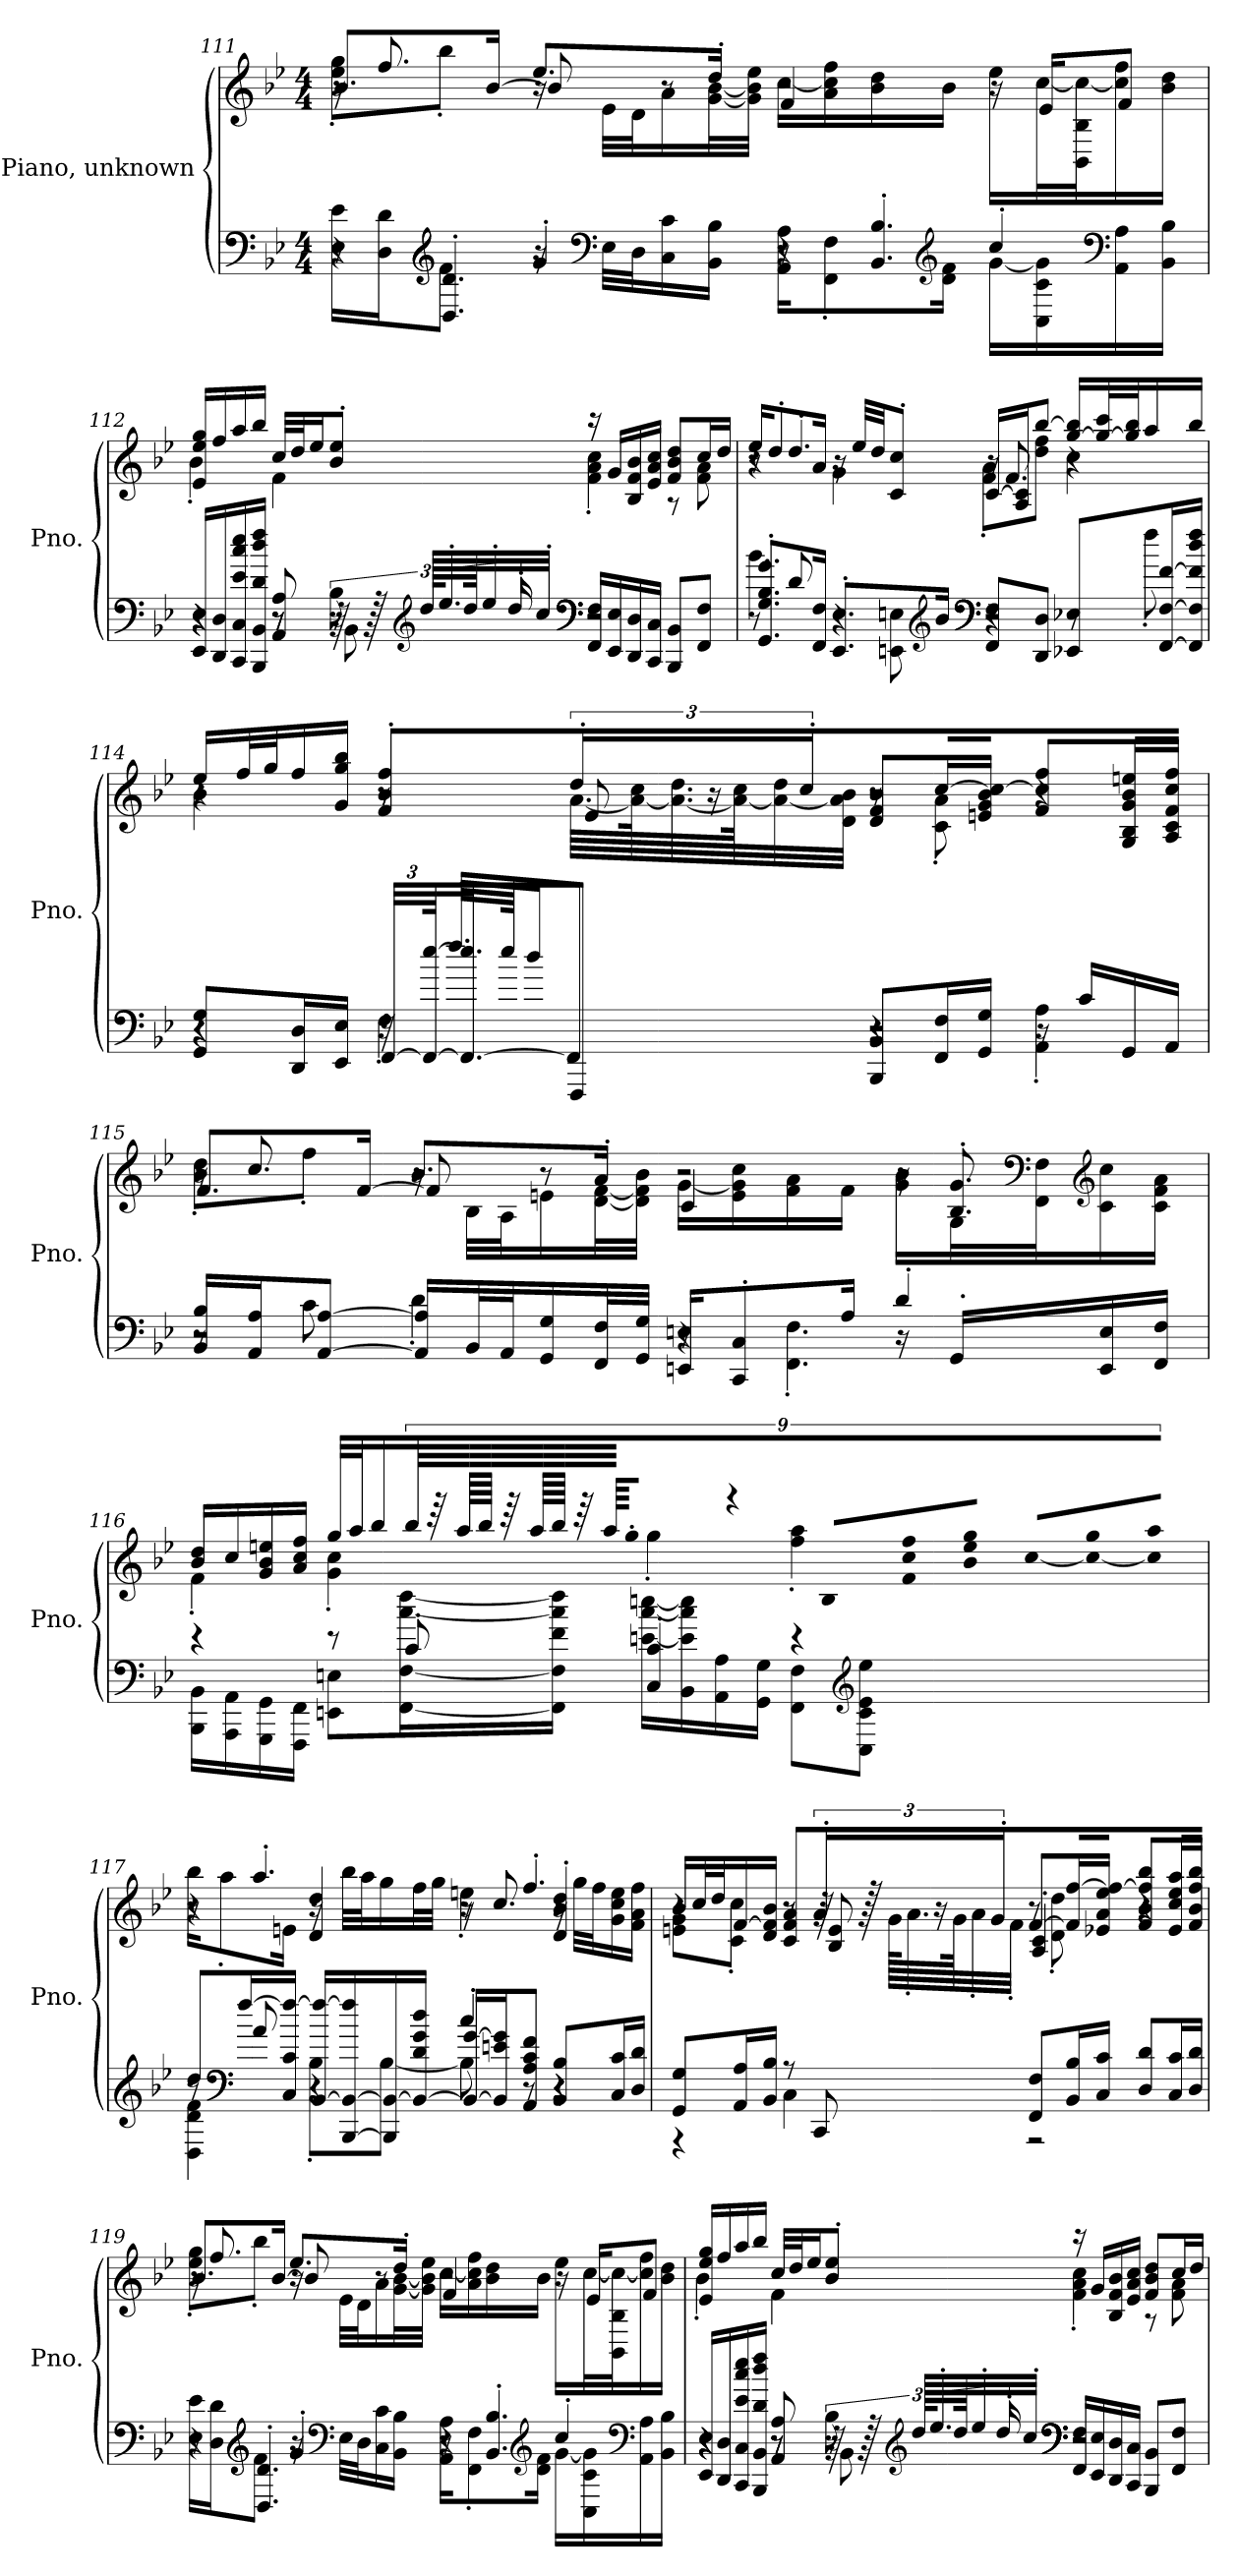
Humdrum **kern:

**kern	**kern
*part1	*part1
*staff2	*staff1
*I"Piano, unknown	*
*I'Pno.	*
!!LO:LB:g=z
*clefF4	*clefG2
*k[b-e-]	*k[b-e-]
*M4/4	*M4/4
=111	=111
*^	*^
*	*^	*	*^
4r	16E-\ 16e-\LL	8r	16r	8ee-\' 8gg\'L	8.b-/L
.	16D\ 16d\J	.	8.ff'/	.	.
*clefG2	*	*	*	*	*
.	8f\J	4.D/' 4.d/'	.	8bb-'\J	.
.	.	.	.	.	[16b-/Jk
4g'/	16r	.	8.ee-/L	16r	8b-/]
*clefF4	*	*	*	*	*
.	32E-\LLL	.	.	32e-\LLL	.
.	32D\J	.	.	32d\J	.
.	16C\ 16c\	.	.	16a\	8r
.	16BB-\ 16B-\JJ	.	16dd'/Jk	[32g\ [32b-\L	.
.	.	.	.	32g\] 32b-\] 32ee-\JJJ	.
4r	16AA\ 16A\KL	8r	2r	[16cc\LL	4f/
.	8FF\' 8F\'	.	.	16a\ 16cc\] 16ff\	.
.	.	4.BB-/' 4.B-/'	.	16b-\ 16dd\	.
*clefG2	*	*	*	*	*
.	16d\ 16f\Jk	.	.	16b-\JJ	.
4cc'/	[16g\LL	.	.	16ee-\LL	16r
.	16C\ 16c\ 16g\]	.	.	[32cc\L	16e-/KL
.	.	.	.	32BB-\ 32B-\ 32cc\_J	.
*clefF4	*	*	*	*	*
.	16AA\ 16A\	.	.	16cc\] 16ff\	8f/J
.	16BB-\ 16B-\JJ	.	.	16b-\ 16dd\JJ	.
*	*	*	*	*v	*v
!!LO:LB:g=z
=112	=112	=112	=112	=112
*	*	*^	*	*
4r	4r	16EE-/ 16E-/LL	4r	16e-/ 16ee-/ 16gg/LL	4b-'\
.	.	16DD/ 16D/	.	16ff/	.
.	.	16CC/ 16C/ 16e-/ 16cc/ 16ee-/	.	16aa/	.
.	.	16BBB-/ 16BB-/ 16d/ 16dd/ 16ff/JJ	.	16bb-/JJ	.
8r	8r	8AA/ 8A/	8r	32cc/LLL	4f\
.	.	.	.	32dd/J	.
.	.	.	.	16ee-/J	.
64r	8B-\	12r	8BB-\	8b-/' 8ee-/'J	.
128r	.	.	.	.	.
*clefG2	*	*	*	*	*
128dd/KLLLL	.	.	.	.	.
64.ee-'/	.	.	.	.	.
128dd/JK	.	.	.	.	.
32ee-'/	.	.	.	.	.
.	.	24dd'/	.	.	.
32cc'/JJJ	.	.	.	.	.
*clefF4	*	*	*	*	*
2r	2r	16FF/ 16F/LL	2r	16r	4f\' 4a\' 4cc\'
.	.	16EE-/ 16E-/	.	16g/LL	.
.	.	16DD/ 16D/	.	16B-/ 16f/ 16b-/	.
.	.	16CC/ 16C/JJ	.	16e-/ 16a/ 16cc/JJ	.
.	.	8BBB-/ 8BB-/L	.	8f/ 8b-/ 8dd/L	8r
.	.	8FF/ 8F/J	.	16cc/L	8f\ 8a\
.	.	.	.	16dd/JJ	.
*	*	*v	*v	*	*
!!LO:LB:g=z
=113	=113	=113	=113	=113
*	*	*	*	*^
8r	4.b-\	8.GG/' 8.G/' 8.B-/' 8.g/'L	16ee-/KL	4r	8r
.	.	.	8dd'/	.	.
8d/	.	.	.	.	4.dd'/
.	.	16FF/ 16F/Jk	16a/Jk	.	.
4r	.	8.EE-/' 8.E-/'L	16r	4g\	.
.	.	.	32ee-/LLL	.	.
.	.	.	32dd/JJ	.	.
.	8EEn\ 8En\	.	8c/' 8cc/'J	.	.
*clefG2	*	*	*	*	*
.	.	16b-/Jk	.	.	.
*clefF4	*	*	*	*	*
2r	4r	8FF/ 8F/L	[16c/LL	8f\' 8a\'L	16r
.	.	.	16A/ 16c/]J	.	8.f/
.	.	8DD/ 8D/J	[8bb-/J	8dd\ 8ff\J	.
.	8r	8EE-X/ 8E-X/L	[16gg/ 16bb-/]LL	4cc\	4r
.	.	.	32gg/_ 32ccc/L	.	.
.	.	.	32gg/] 32bb-/J	.	.
.	8ff'\	[16FF/ [16F/ [16f/L	16aa/	.	.
.	.	16FF/] 16F/] 16f/] 16dd/ 16ff/JJ	16bb-/JJ	.	.
!!LO:LB:g=z	!!	!!
=114	=114	=114	=114	=114	=114
4r	4r	8GG/ 8G/L	16ee-/LL	4b-\	4r
.	.	.	32ff/L	.	.
.	.	.	32gg/J	.	.
.	.	16DD/ 16D/L	16ff/	.	.
.	.	16EE-/ 16E-/JJ	16g/ 16gg/ 16bb-/JJ	.	.
*	*	*Xbrackettup	*	*	*
32r	4F'\	[48FF/LLL	8f/' 8b-/' 8ff/'L	8r	8r
.	.	96FF/_ [96ee-/JK	.	.	.
64.ff'/LLLL	.	16.FF/_ 16.ee-/]J	.	.	.
128ee-/JJK	.	.	.	.	.
16dd/J	.	.	.	.	.
8FFF/J	.	8FF/J]	24dd'/Jk	[64.a\LLLL	8e-/
.	.	.	.	128a\_ 128cc\K	.
.	.	.	.	64.a\_ 64.dd\	.
.	.	.	24r	.	.
.	.	.	.	128a\_ 128cc\JK	.
.	.	.	.	32a\_ 32dd\	.
.	.	.	24cc'/	.	.
.	.	.	.	32d\ 32a\] 32b-\JJJ	.
2r	4r	8BBB-/ 8BB-/L	8d/ 8f/ 8b-/L	8r	2r
.	.	16FF/ 16F/L	[16cc/L	8c\' 8a\'	.
.	.	16GG/ 16G/JJ	16en/ 16g/ 16b-/ 16cc/_JJ	.	.
.	4AA\' 4A\'	16r	8f/ 8cc/] 8ff/L	4r	.
.	.	16c/LL	.	.	.
.	.	16GG/	16G/ 16B-/ 16g/ 16b-/ 16een/L	.	.
.	.	16AA/JJ	16A/ 16c/ 16f/ 16cc/ 16ff/JJ	.	.
!!LO:LB:g=z	!!	!!
=115	=115	=115	=115	=115	=115
2r	8r	16BB-/ 16B-/LL	16r	8b-\' 8dd\'L	8.f/L
.	.	16AA/ 16A/J	8.cc'/	.	.
.	8c\	[8AA/ [8A/J	.	8ff'\J	.
.	.	.	.	.	[16f/Jk
.	4d'\	16AA/] 16A/]LL	8.b-/L	16r	8f/]
.	.	32BB-/L	.	32B-\LLL	.
.	.	32AA/J	.	32A\J	.
.	.	16GG/ 16G/	.	16en\	8r
.	.	32FF/ 32F/L	16a'/Jk	[32d\ [32f\L	.
.	.	32GG/ 32G/JJJ	.	32d\] 32f\] 32b-\JJJ	.
4r	8r	16EEn/ 16En/KL	2r	[16g\LL	4c/
.	.	8CC/' 8C/'	.	16e\ 16g\] 16cc\	.
.	4.FF\' 4.F\'	.	.	16f\ 16a\	.
.	.	16A/Jk	.	16f\JJ	.
4d'/	.	16r	.	16g\ 16b-\LL	16r
.	.	16GG'/LL	.	32G\L	8.B-/' 8.g/'
*	*	*	*clefF4	*	*
.	.	.	.	32FF\ 32F\J	.
*	*	*	*clefG2	*	*
.	.	16EE/ 16E/	.	16c\ 16cc\	.
.	.	16FF/ 16F/JJ	.	16c\ 16f\ 16a\JJ	.
*	*v	*v	*	*	*
*	*	*	*v	*v
!!LO:PB:g=z
=116	=116	=116	=116
4r	16BBB-\ 16BB-\LL	16b-/ 16dd/LL	4f'\
.	16AAA\ 16AA\	16cc/	.
.	16GGG\ 16GG\	16g/ 16b-/ 16een/	.
.	16FFF\ 16FF\JJ	16a/ 16cc/ 16ff/JJ	.
8r	8EEn\ 8En\L	32gg/LLL	4g\' 4cc\'
.	.	32aa/J	.
.	.	16bb-/	.
8c'/	[16FF\ [16F\ [16cc\ [16ff\L	96bb-/JJkk	.
.	.	96r	.
.	.	96aa/LLLL	.
.	.	96bb-/JJJJ	.
.	.	96r	.
.	.	96aa/LLLL	.
.	16FF\] 16F\] 16f\ 16cc\] 16ff\]JJ	96bb-/JJJJ	.
.	.	96r	.
.	.	96aa/KLLL	.
.	.	32gg'/JJJ	.
4C/' 4c/'	[16en\ [16cc\ [16een\LL	16r	4gg'\
.	16BB-\ 16e\] 16cc\] 16ee\]	16B-/LL	.
.	16AA\ 16A\	16f/ 16cc/ 16ff/	.
.	16GG\ 16G\JJ	16b-/ 16ee/ 16gg/JJ	.
4r	8FF\ 8F\L	[8cc/L	4ff\' 4aa\'
*clefG2	*	*	*
.	8C\ 8c\ 8e\ 8ee\J	16cc/_ 16gg/L	.
.	.	16cc/] 16aa/JJ	.
!!LO:LB:g=z
=117	=117	=117	=117
*	*^	*	*^
8r	4D\ 4d\ 4f\	8dd/L	8r	16bb-\KL	4r
.	.	.	.	8aa'\	.
*clefF4	*	*	*	*	*
8a/	.	[16ff/L	4.aa'/	.	.
.	.	16C/ 16c/ 16ff/_JJ	.	16en\Jk	.
4r	8B-'\L	[16BB-/ 16ff/_LL	.	16r	4d/ 4dd/
.	.	[16BBB-/ 16BB-/_ 16ff/]	.	32bb-\LLL	.
.	.	.	.	32aa\J	.
.	[8B-\J	16BBB-/] 16BB-/_	.	16gg\	.
.	.	16BB-/_ 16d/ 16g/ 16dd/JJ	.	32ff\L	.
.	.	.	.	32gg\JJJ	.
4cc'/	8B-\]	16BB-/_ [16g/LL	8r	4een'\	16r
.	.	16BB-/] 16en/ 16g/]J	.	.	8.cc/
.	8r	8AA/ 8A/ 8c/ 8f/J	4.ff'/	.	.
4r	4r	8BB-/ 8B-/L	.	16r	4d/' 4b-/' 4dd/'
.	.	.	.	32gg\LLL	.
.	.	.	.	32ff\J	.
.	.	16C/ 16c/L	.	16g\ 16cc\ 16ee\	.
.	.	16D/ 16d/JJ	.	16f\ 16a\ 16ff\JJ	.
*	*v	*v	*	*	*
!!LO:LB:g=z	!!	!!
=118	=118	=118	=118	=118
8GG/ 8G/L	4r	16b-/LL	8en\ 8g\L	4r
.	.	32cc/L	.	.
.	.	32dd/J	.	.
16AA/ 16A/L	.	[16f/	8c\' 8cc\'J	.
16BB-/ 16B-/JJ	.	16d/ 16f/] 16b-/JJ	.	.
8r	4C\	8c/ 8f/ 8a/L	8r	8r
8CC/	.	24a'/Jk	64r	8B-/ 8e/
.	.	.	128r	.
.	.	.	128g\KLLLL	.
.	.	.	64.a'\	.
.	.	24r	.	.
.	.	.	128g\JK	.
.	.	.	32a'\	.
.	.	24g'/	.	.
.	.	.	32f'\JJJ	.
8FF/ 8F/L	2r	[8f/L	8r	4A/' 4c/'
16BB-/ 16B-/L	.	16f/] [16ff/L	8d\' 8dd\'	.
16C/ 16c/JJ	.	16e-X/ 16a/ 16ee-/ 16ff/_JJ	.	.
8D/ 8d/L	.	8f/ 8b-/ 8ff/] 8bb-/L	4r	4r
16C/ 16c/L	.	16e-/ 16cc/ 16ee-/ 16aa/L	.	.
16D/ 16d/JJ	.	16f/ 16b-/ 16ff/ 16bb-/JJ	.	.
!!LO:LB:g=z	!!	!!
=119	=119	=119	=119	=119
*	*^	*	*	*
4r	16E-\ 16e-\LL	8r	16r	8ee-\' 8gg\'L	8.b-/L
.	16D\ 16d\J	.	8.ff'/	.	.
*clefG2	*	*	*	*	*
.	8f\J	4.D/' 4.d/'	.	8bb-'\J	.
.	.	.	.	.	[16b-/Jk
4g'/	16r	.	8.ee-/L	16r	8b-/]
*clefF4	*	*	*	*	*
.	32E-\LLL	.	.	32e-\LLL	.
.	32D\J	.	.	32d\J	.
.	16C\ 16c\	.	.	16a\	8r
.	16BB-\ 16B-\JJ	.	16dd'/Jk	[32g\ [32b-\L	.
.	.	.	.	32g\] 32b-\] 32ee-\JJJ	.
4r	16AA\ 16A\KL	8r	2r	[16cc\LL	4f/
.	8FF\' 8F\'	.	.	16a\ 16cc\] 16ff\	.
.	.	4.BB-/' 4.B-/'	.	16b-\ 16dd\	.
*clefG2	*	*	*	*	*
.	16d\ 16f\Jk	.	.	16b-\JJ	.
4cc'/	[16g\LL	.	.	16ee-\LL	16r
.	16C\ 16c\ 16g\]	.	.	[32cc\L	16e-/KL
.	.	.	.	32BB-\ 32B-\ 32cc\_J	.
*clefF4	*	*	*	*	*
.	16AA\ 16A\	.	.	16cc\] 16ff\	8f/J
.	16BB-\ 16B-\JJ	.	.	16b-\ 16dd\JJ	.
*	*	*	*	*v	*v
!!LO:LB:g=z
=120	=120	=120	=120	=120
*	*	*^	*	*
4r	4r	16EE-/ 16E-/LL	4r	16e-/ 16ee-/ 16gg/LL	4b-'\
.	.	16DD/ 16D/	.	16ff/	.
.	.	16CC/ 16C/ 16e-/ 16cc/ 16ee-/	.	16aa/	.
.	.	16BBB-/ 16BB-/ 16d/ 16dd/ 16ff/JJ	.	16bb-/JJ	.
8r	8r	8AA/ 8A/	8r	32cc/LLL	4f\
.	.	.	.	32dd/J	.
.	.	.	.	16ee-/J	.
*	*	*brackettup	*	*	*
64r	8B-\	12r	8BB-\	8b-/' 8ee-/'J	.
128r	.	.	.	.	.
*clefG2	*	*	*	*	*
128dd/KLLLL	.	.	.	.	.
64.ee-'/	.	.	.	.	.
128dd/JK	.	.	.	.	.
32ee-'/	.	.	.	.	.
.	.	24dd'/	.	.	.
32cc'/JJJ	.	.	.	.	.
*clefF4	*	*	*	*	*
2r	2r	16FF/ 16F/LL	2r	16r	4f\' 4a\' 4cc\'
.	.	16EE-/ 16E-/	.	16g/LL	.
.	.	16DD/ 16D/	.	16B-/ 16f/ 16b-/	.
.	.	16CC/ 16C/JJ	.	16e-/ 16a/ 16cc/JJ	.
.	.	8BBB-/ 8BB-/L	.	8f/ 8b-/ 8dd/L	8r
.	.	8FF/ 8F/J	.	16cc/L	8f\ 8a\
.	.	.	.	16dd/JJ	.
*v	*v	*v	*v	*	*
*	*v	*v
=	=
*-	*-
